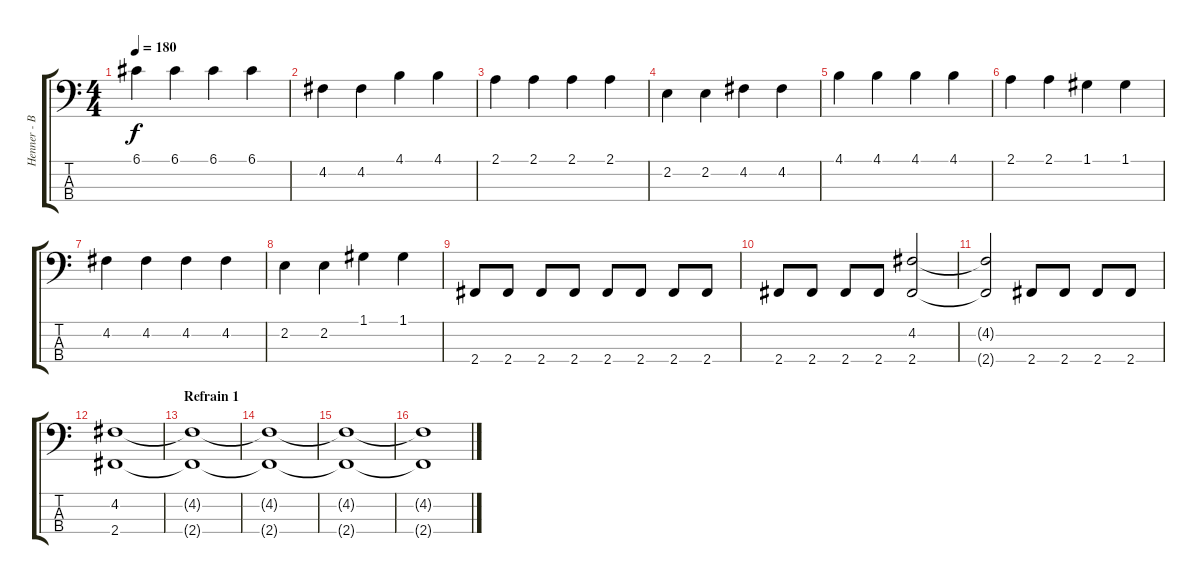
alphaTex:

\track ("Henner - Bass" "Henner - B") {instrument electricbassfinger}
\staff {score tabs}
\tuning (G2 D2 A1 E1) {hide}
\ts (4 4)
\tempo 180
\clef f4
\ks c
6.1.4{dy f} 6.1.4 6.1.4 6.1.4 |
4.2.4 4.2.4 4.1.4 4.1.4 |
2.1.4 2.1.4 2.1.4 2.1.4 |
2.2.4 2.2.4 4.2.4 4.2.4 |
4.1.4 4.1.4 4.1.4 4.1.4 |
2.1.4 2.1.4 1.1.4 1.1.4 |
4.2.4 4.2.4 4.2.4 4.2.4 |
2.2.4 2.2.4 1.1.4 1.1.4 |
2.4.8 2.4.8 2.4.8 2.4.8 2.4.8 2.4.8 2.4.8 2.4.8 |
2.4.8 2.4.8 2.4.8 2.4.8 (4.2 2.4).2 |
(4.2{t} 2.4{t}).2 2.4.8 2.4.8 2.4.8 2.4.8 |
(4.2 2.4).1 |
\section ("" "Refrain 1")
(4.2{t} 2.4{t}).1 |
(4.2{t} 2.4{t}).1 |
(4.2{t} 2.4{t}).1 |
(4.2{t} 2.4{t}).1
